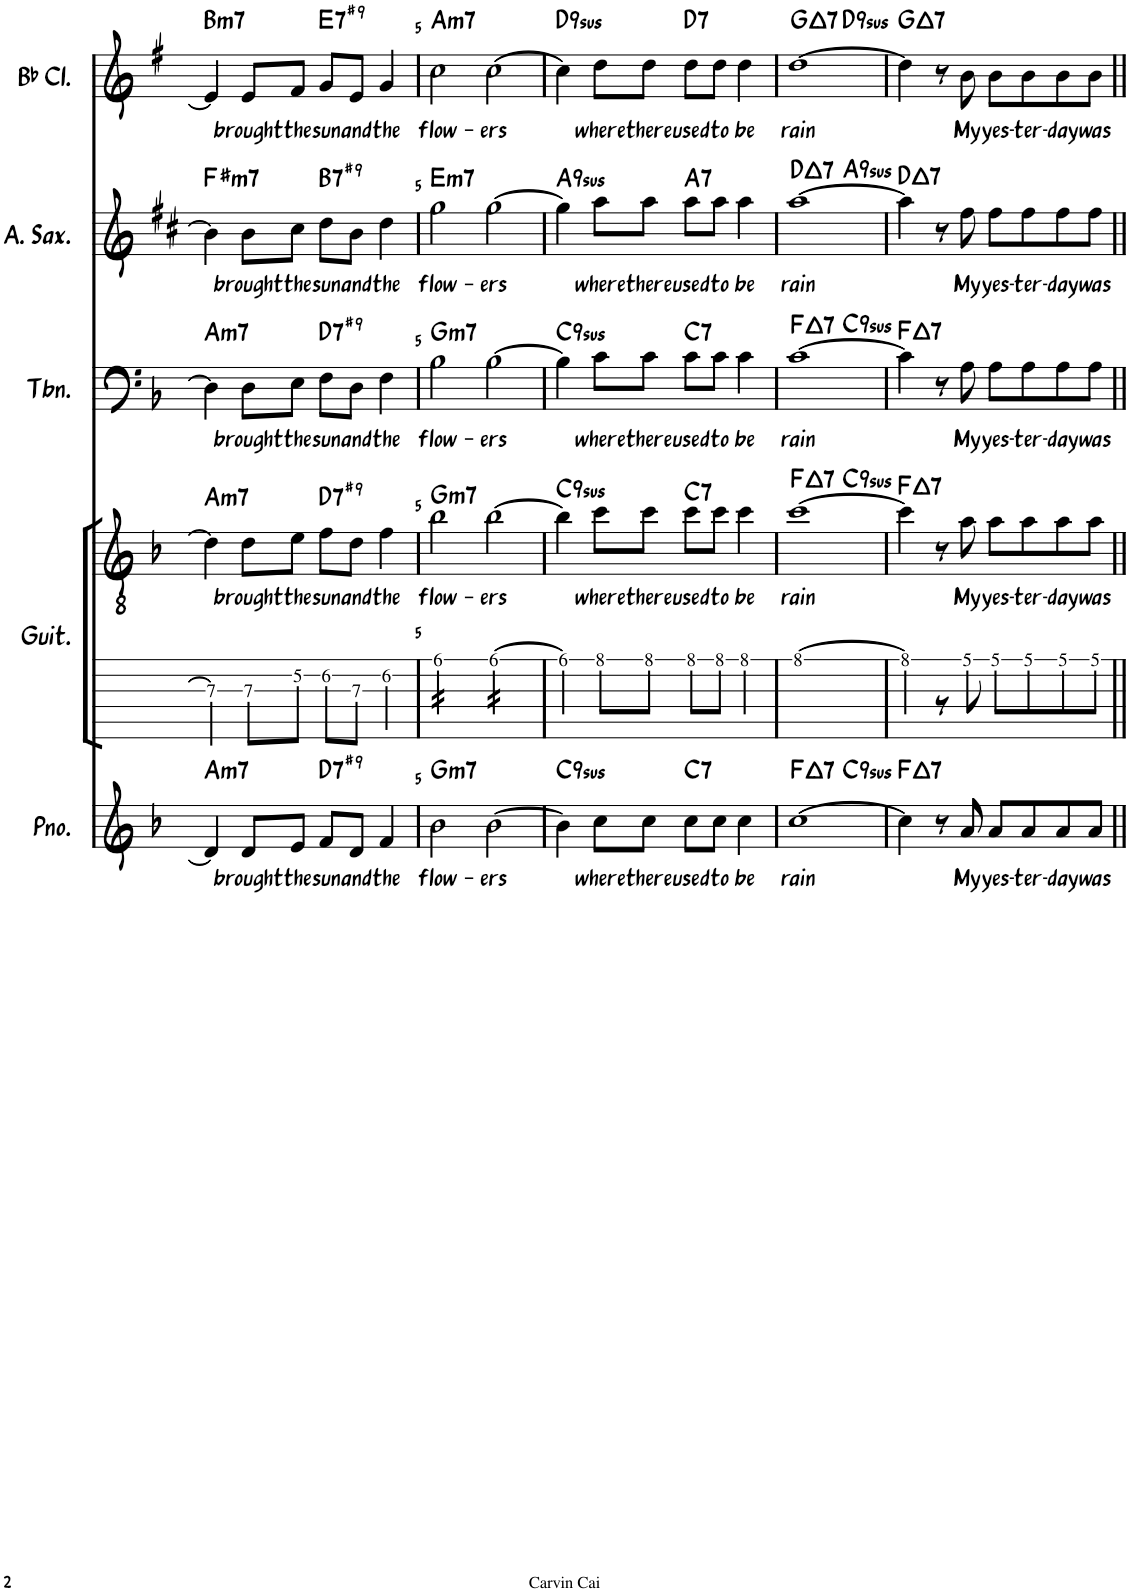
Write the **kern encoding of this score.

**kern	**text	**harte	**kern	**kern	**text	**harte	**kern	**text	**harte	**kern	**text	**harte	**kern	**text	**harte
*part5	*part5	*part5	*part4	*part4	*part4	*part4	*part3	*part3	*part3	*part2	*part2	*part2	*part1	*part1	*part1
*staff6	*staff6	*	*staff5	*staff4	*staff4	*	*staff3	*staff3	*	*staff2	*staff2	*	*staff1	*staff1	*
*I"钢琴	*	*	*I"原音吉他	*	*	*	*I"长号	*	*	*I"中音萨克斯	*	*	*I"降B调单簧管	*	*
!!LO:PB:g=z
*clefG2	*	*	*	*clefGv2	*	*	*clefF4	*	*	*clefG2	*	*	*clefG2	*	*
*	*	*	*	*	*	*	*	*	*	*Trd5c9	*	*	*Trd1c2	*	*
*k[b-]	*	*	*k[b-]	*k[b-]	*	*	*k[b-]	*	*	*k[f#c#]	*	*	*k[f#]	*	*
*M4/4	*	*	*M4/4	*M4/4	*	*	*M4/4	*	*	*M4/4	*	*	*M4/4	*	*
=4	=4	=4	=4	=4	=4	=4	=4	=4	=4	=4	=4	=4	=4	=4	=4
!	!	!LO:H:kt=m7	!	!	!	!LO:H:kt=m7	!	!	!LO:H:kt=m7	!	!	!LO:H:kt=m7	!	!	!LO:H:kt=m7
4d/]	.	A:min7	4d\]	4d\]	.	A:min7	4D\]	.	A:min7	4b\]	.	F#:min7	4e/]	.	B:min7
!	!LO:LY:b	!	!	!	!LO:LY:b	!	!	!LO:LY:b	!	!	!LO:LY:b	!	!	!LO:LY:b	!
8d/L	brought	.	8d\L	8d\L	brought	.	8D\L	brought	.	8b\L	brought	.	8e/L	brought	.
!	!LO:LY:b	!	!	!	!LO:LY:b	!	!	!LO:LY:b	!	!	!LO:LY:b	!	!	!LO:LY:b	!
8e/J	the	.	8e\J	8e\J	the	.	8E\J	the	.	8cc#\J	the	.	8f#/J	the	.
!	!LO:LY:b	!LO:H:kt=7	!	!	!LO:LY:b	!LO:H:kt=7	!	!LO:LY:b	!LO:H:kt=7	!	!LO:LY:b	!LO:H:kt=7	!	!LO:LY:b	!LO:H:kt=7
8f/L	sun	D:7(#9)	8f\L	8f\L	sun	D:7(#9)	8F\L	sun	D:7(#9)	8dd\L	sun	B:7(#9)	8g/L	sun	E:7(#9)
!	!LO:LY:b	!	!	!	!LO:LY:b	!	!	!LO:LY:b	!	!	!LO:LY:b	!	!	!LO:LY:b	!
8d/J	and	.	8d\J	8d\J	and	.	8D\J	and	.	8b\J	and	.	8e/J	and	.
!	!LO:LY:b	!	!	!	!LO:LY:b	!	!	!LO:LY:b	!	!	!LO:LY:b	!	!	!LO:LY:b	!
4f/	the	.	4f\	4f\	the	.	4F\	the	.	4dd\	the	.	4g/	the	.
=5	=5	=5	=5	=5	=5	=5	=5	=5	=5	=5	=5	=5	=5	=5	=5
!	!LO:LY:b	!LO:H:kt=m7	!	!	!LO:LY:b	!LO:H:kt=m7	!	!LO:LY:b	!LO:H:kt=m7	!	!LO:LY:b	!LO:H:kt=m7	!	!LO:LY:b	!LO:H:kt=m7
2b-\	flow-	G:min7	2b-\	2b-\	flow-	G:min7	2B-\	flow-	G:min7	2gg\	flow-	E:min7	2cc\	flow-	A:min7
!	!LO:LY:b	!	!	!	!LO:LY:b	!	!	!LO:LY:b	!	!	!LO:LY:b	!	!	!LO:LY:b	!
[2b-\	-ers	.	[2b-\	[2b-\	-ers	.	[2B-\	-ers	.	[2gg\	-ers	.	[2cc\	-ers	.
=6	=6	=6	=6	=6	=6	=6	=6	=6	=6	=6	=6	=6	=6	=6	=6
!	!	!LO:H:kt=9sus	!	!	!	!LO:H:kt=9sus	!	!	!LO:H:kt=9sus	!	!	!LO:H:kt=9sus	!	!	!LO:H:kt=9sus
4b-\]	.	C:sus4(7,9)	4b-\]	4b-\]	.	C:sus4(7,9)	4B-\]	.	C:sus4(7,9)	4gg\]	.	A:sus4(7,9)	4cc\]	.	D:sus4(7,9)
!	!LO:LY:b	!	!	!	!LO:LY:b	!	!	!LO:LY:b	!	!	!LO:LY:b	!	!	!LO:LY:b	!
8cc\L	where	.	8cc\L	8cc\L	where	.	8c\L	where	.	8aa\L	where	.	8dd\L	where	.
!	!LO:LY:b	!	!	!	!LO:LY:b	!	!	!LO:LY:b	!	!	!LO:LY:b	!	!	!LO:LY:b	!
8cc\J	there	.	8cc\J	8cc\J	there	.	8c\J	there	.	8aa\J	there	.	8dd\J	there	.
!	!LO:LY:b	!LO:H:kt=7	!	!	!LO:LY:b	!LO:H:kt=7	!	!LO:LY:b	!LO:H:kt=7	!	!LO:LY:b	!LO:H:kt=7	!	!LO:LY:b	!LO:H:kt=7
8cc\L	used	C:7	8cc\L	8cc\L	used	C:7	8c\L	used	C:7	8aa\L	used	A:7	8dd\L	used	D:7
!	!LO:LY:b	!	!	!	!LO:LY:b	!	!	!LO:LY:b	!	!	!LO:LY:b	!	!	!LO:LY:b	!
8cc\J	to	.	8cc\J	8cc\J	to	.	8c\J	to	.	8aa\J	to	.	8dd\J	to	.
!	!LO:LY:b	!	!	!	!LO:LY:b	!	!	!LO:LY:b	!	!	!LO:LY:b	!	!	!LO:LY:b	!
4cc\	be	.	4cc\	4cc\	be	.	4c\	be	.	4aa\	be	.	4dd\	be	.
=7	=7	=7	=7	=7	=7	=7	=7	=7	=7	=7	=7	=7	=7	=7	=7
!	!LO:LY:b	!LO:H:kt=7	!	!	!LO:LY:b	!LO:H:kt=7	!	!LO:LY:b	!LO:H:kt=7	!	!LO:LY:b	!LO:H:kt=7	!	!LO:LY:b	!LO:H:kt=7
*^	*	*	*	*^	*	*	*^	*	*	*^	*	*	*^	*	*
[1cc	2ryy	rain	F:maj7	[1cc	[1cc	2ryy	rain	F:maj7	[1c	2ryy	rain	F:maj7	[1aa	2ryy	rain	D:maj7	[1dd	2ryy	rain	G:maj7
!	!	!	!LO:H:kt=9sus	!	!	!	!	!LO:H:kt=9sus	!	!	!	!LO:H:kt=9sus	!	!	!	!LO:H:kt=9sus	!	!	!	!LO:H:kt=9sus
.	2ryy	.	C:sus4(7,9)	.	.	2ryy	.	C:sus4(7,9)	.	2ryy	.	C:sus4(7,9)	.	2ryy	.	A:sus4(7,9)	.	2ryy	.	D:sus4(7,9)
=8	=8	=8	=8	=8	=8	=8	=8	=8	=8	=8	=8	=8	=8	=8	=8	=8	=8	=8	=8	=8
!	!	!	!LO:H:kt=7	!	!	!	!	!LO:H:kt=7	!	!	!	!LO:H:kt=7	!	!	!	!LO:H:kt=7	!	!	!	!LO:H:kt=7
*	*	*	*	*	*v	*v	*	*	*	*	*	*	*v	*v	*	*	*v	*v	*	*
*v	*v	*	*	*	*	*	*	*v	*v	*	*	*	*	*	*	*	*
4cc\]	.	F:maj7	4cc\]	4cc\]	.	F:maj7	4c\]	.	F:maj7	4aa\]	.	D:maj7	4dd\]	.	G:maj7
8r	.	.	8r	8r	.	.	8r	.	.	8r	.	.	8r	.	.
!	!LO:LY:b	!	!	!	!LO:LY:b	!	!	!LO:LY:b	!	!	!LO:LY:b	!	!	!LO:LY:b	!
8a/	My	.	8a\	8a\	My	.	8A\	My	.	8ff#\	My	.	8b\	My	.
!	!LO:LY:b	!	!	!	!LO:LY:b	!	!	!LO:LY:b	!	!	!LO:LY:b	!	!	!LO:LY:b	!
8a/L	yes-	.	8a\L	8a\L	yes-	.	8A\L	yes-	.	8ff#\L	yes-	.	8b\L	yes-	.
!	!LO:LY:b	!	!	!	!LO:LY:b	!	!	!LO:LY:b	!	!	!LO:LY:b	!	!	!LO:LY:b	!
8a/	-ter-	.	8a\	8a\	-ter-	.	8A\	-ter-	.	8ff#\	-ter-	.	8b\	-ter-	.
!	!LO:LY:b	!	!	!	!LO:LY:b	!	!	!LO:LY:b	!	!	!LO:LY:b	!	!	!LO:LY:b	!
8a/	-day	.	8a\	8a\	-day	.	8A\	-day	.	8ff#\	-day	.	8b\	-day	.
!	!LO:LY:b	!	!	!	!LO:LY:b	!	!	!LO:LY:b	!	!	!LO:LY:b	!	!	!LO:LY:b	!
8a/J	was	.	8a\J	8a\J	was	.	8A\J	was	.	8ff#\J	was	.	8b\J	was	.
=||	=||	=||	=||	=||	=||	=||	=||	=||	=||	=||	=||	=||	=||	=||	=||
*-	*-	*-	*-	*-	*-	*-	*-	*-	*-	*-	*-	*-	*-	*-	*-
